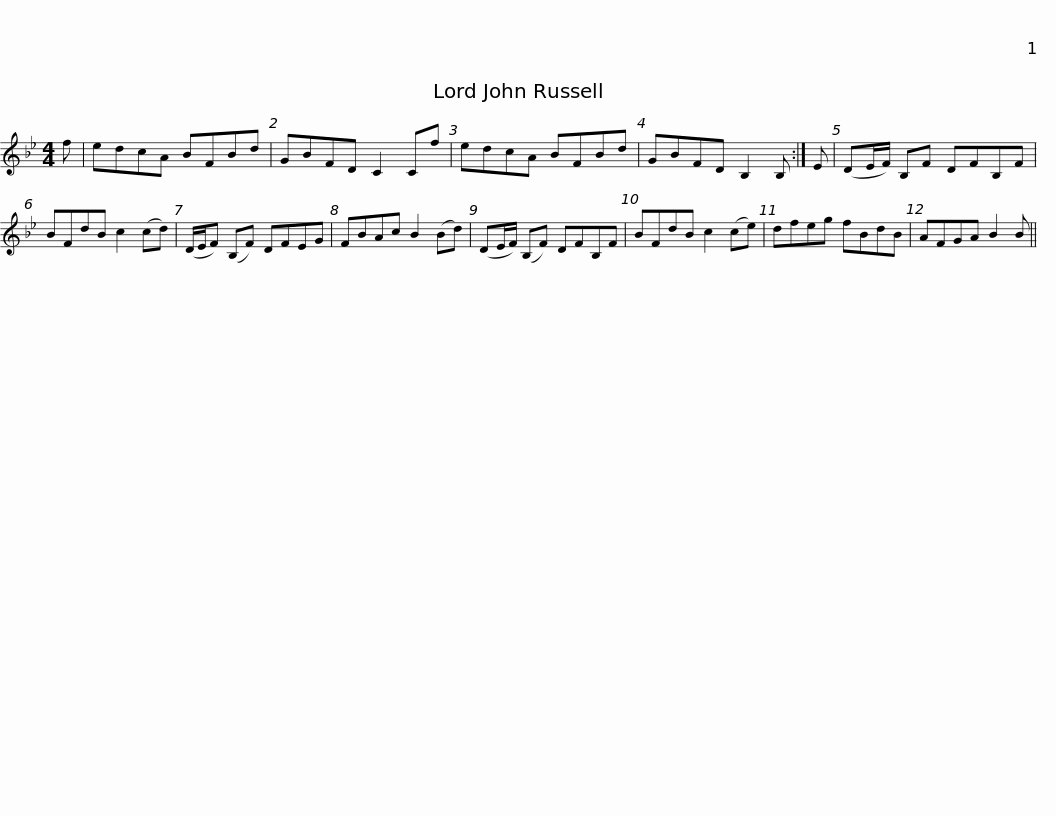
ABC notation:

X:1
L:1/8
M:4/4
I:linebreak $
K:Bb
V:1 treble
V:1
 f | edcA BFBd | GBFD C2 Cf | edcA BFBd | GBFD B,2 B, :| %5
 E | (DE/F/) B,F DFB,F |$ BFdB c2 (cd) | (D/E/F) (B,F) DFEG | FBAc B2 (Bd) | %10
 (DE/F/) (B,F) DFB,F | BFdB c2 (ce) |$ dfeg fBdB | AFGA B2 B || %14
